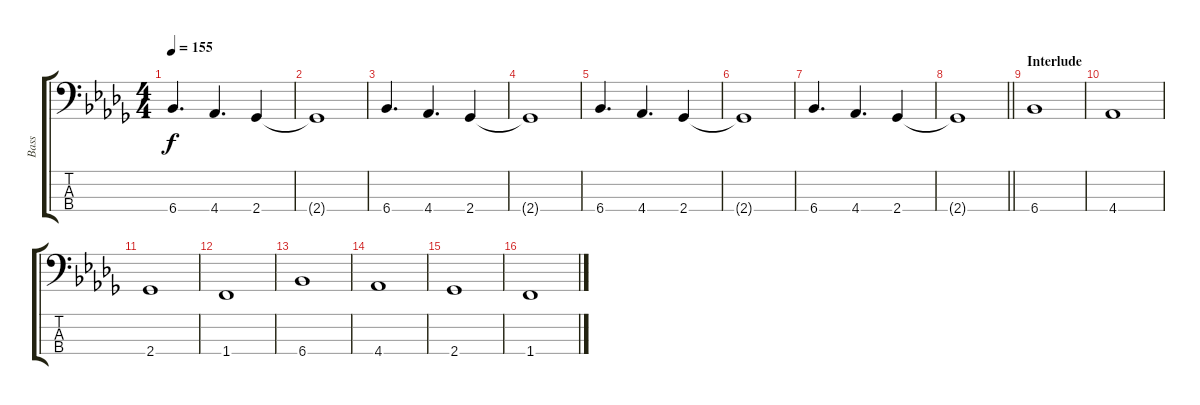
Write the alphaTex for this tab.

\track ("Bass" "Bass") {instrument electricbassfinger}
\staff {score tabs}
\tuning (G2 D2 A1 E1) {hide}
\ts (4 4)
\tempo 155
\clef f4
\ks db
6.4.4{d dy f} 4.4.4{d} 2.4.4 |
2.4{t}.1 |
6.4.4{d} 4.4.4{d} 2.4.4 |
2.4{t}.1 |
6.4.4{d} 4.4.4{d} 2.4.4 |
2.4{t}.1 |
6.4.4{d} 4.4.4{d} 2.4.4 |
\barLineRight lightlight
2.4{t}.1 |
\section ("" "Interlude")
6.4.1 |
4.4.1 |
2.4.1 |
1.4.1 |
6.4.1 |
4.4.1 |
2.4.1 |
1.4.1
